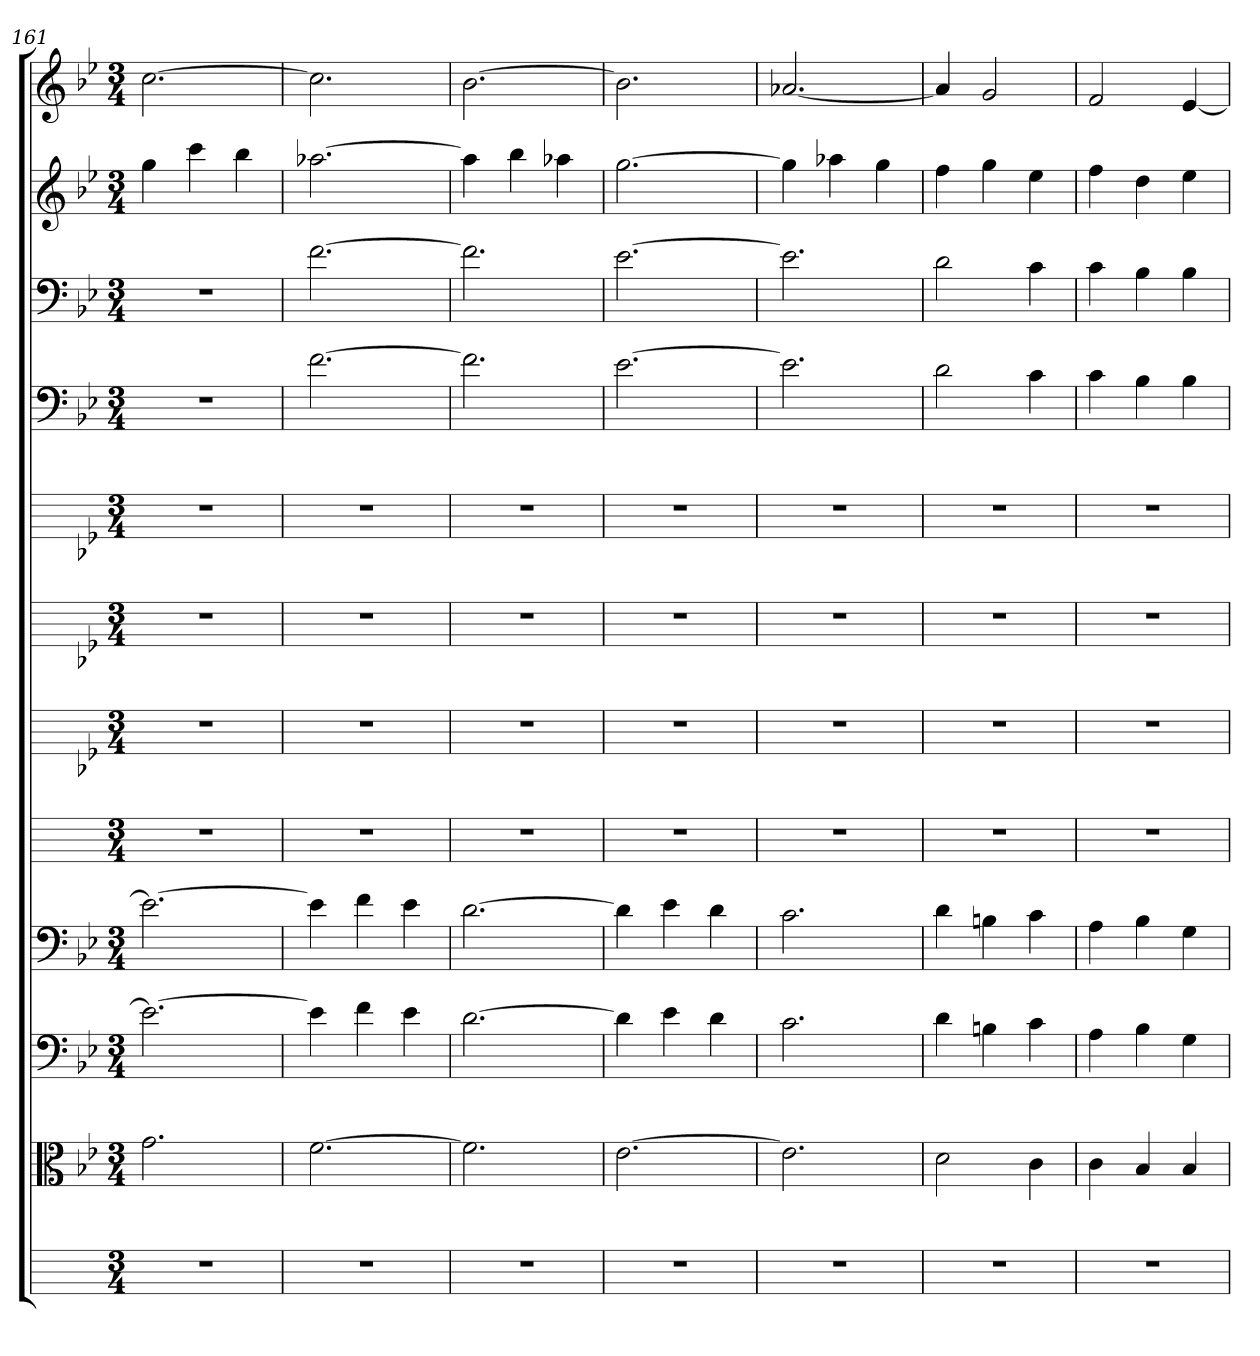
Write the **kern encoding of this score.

**kern	**kern	**kern	**kern	**kern	**kern	**kern	**kern	**kern	**kern	**kern	**kern
*part12	*part11	*part10	*part9	*part8	*part7	*part6	*part5	*part4	*part3	*part2	*part1
*staff12	*staff11	*staff10	*staff9	*staff8	*staff7	*staff6	*staff5	*staff4	*staff3	*staff2	*staff1
*	*clefC3	*clefF4	*clefF4	*	*	*	*	*clefF4	*clefF4	*	*
*k[]	*k[b-e-]	*k[b-e-]	*k[b-e-]	*k[]	*k[b-e-]	*k[b-e-]	*k[b-e-]	*k[b-e-]	*k[b-e-]	*k[b-e-]	*k[b-e-]
*M3/4	*M3/4	*M3/4	*M3/4	*M3/4	*M3/4	*M3/4	*M3/4	*M3/4	*M3/4	*M3/4	*M3/4
=161	=161	=161	=161	=161	=161	=161	=161	=161	=161	=161	=161
2.r	2.g	2.e-_	2.e-_	2.r	2.r	2.r	2.r	2.r	2.r	4gg	[2.cc
.	.	.	.	.	.	.	.	.	.	4ccc	.
.	.	.	.	.	.	.	.	.	.	4bb-	.
=162	=162	=162	=162	=162	=162	=162	=162	=162	=162	=162	=162
2.r	[2.f	4e-]	4e-]	2.r	2.r	2.r	2.r	[2.f	[2.f	[2.aa-X	2.cc]
.	.	4f	4f	.	.	.	.	.	.	.	.
.	.	4e-	4e-	.	.	.	.	.	.	.	.
=163	=163	=163	=163	=163	=163	=163	=163	=163	=163	=163	=163
2.r	2.f]	[2.d	[2.d	2.r	2.r	2.r	2.r	2.f]	2.f]	4aa-]	[2.b-
.	.	.	.	.	.	.	.	.	.	4bb-	.
.	.	.	.	.	.	.	.	.	.	4aa-X	.
=164	=164	=164	=164	=164	=164	=164	=164	=164	=164	=164	=164
2.r	[2.e-	4d]	4d]	2.r	2.r	2.r	2.r	[2.e-	[2.e-	[2.gg	2.b-]
.	.	4e-	4e-	.	.	.	.	.	.	.	.
.	.	4d	4d	.	.	.	.	.	.	.	.
=165	=165	=165	=165	=165	=165	=165	=165	=165	=165	=165	=165
2.r	2.e-]	2.c	2.c	2.r	2.r	2.r	2.r	2.e-]	2.e-]	4gg]	[2.a-X
.	.	.	.	.	.	.	.	.	.	4aa-X	.
.	.	.	.	.	.	.	.	.	.	4gg	.
=166	=166	=166	=166	=166	=166	=166	=166	=166	=166	=166	=166
2.r	2d	4d	4d	2.r	2.r	2.r	2.r	2d	2d	4ff	4a-]
.	.	4Bn	4Bn	.	.	.	.	.	.	4gg	2g
.	4c	4c	4c	.	.	.	.	4c	4c	4ee-	.
=167	=167	=167	=167	=167	=167	=167	=167	=167	=167	=167	=167
2.r	4c	4A	4A	2.r	2.r	2.r	2.r	4c	4c	4ff	2f
.	4B-	4B-	4B-	.	.	.	.	4B-	4B-	4dd	.
.	4B-	4G	4G	.	.	.	.	4B-	4B-	4ee-	[4e-
=	=	=	=	=	=	=	=	=	=	=	=
*-	*-	*-	*-	*-	*-	*-	*-	*-	*-	*-	*-
